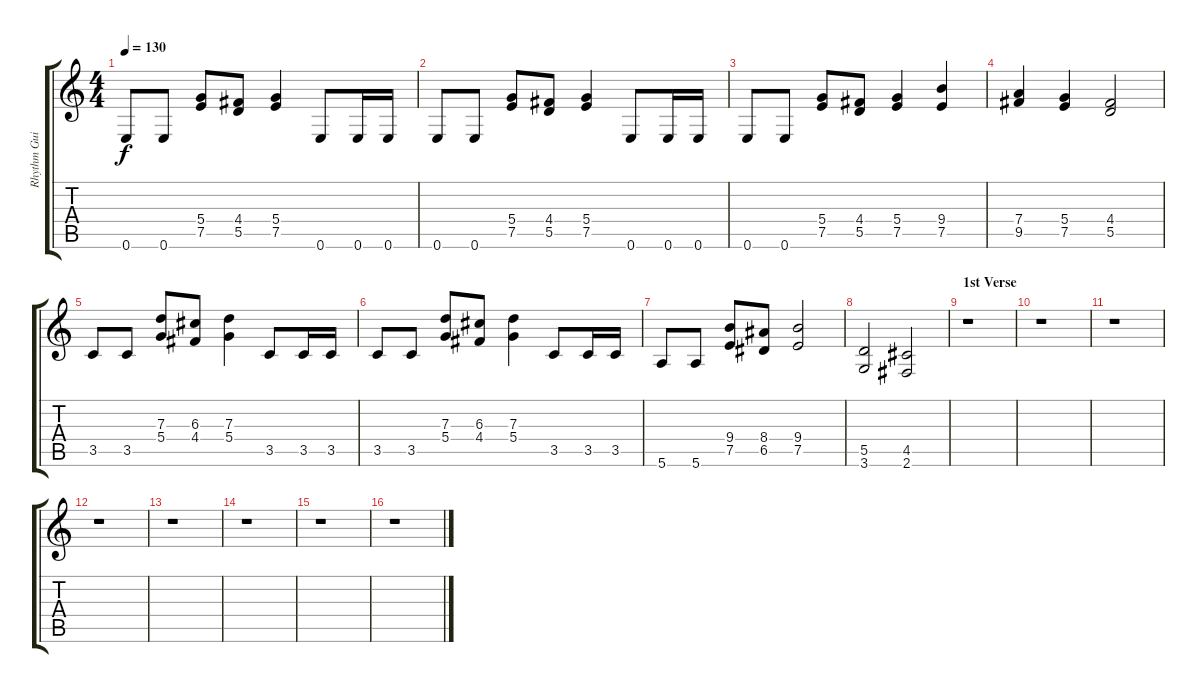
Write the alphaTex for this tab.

\track ("Rhythm Guitar" "Rhythm Gui") {instrument distortionguitar}
\staff {score tabs}
\tuning (E4 B3 G3 D3 A2 E2) {hide}
\ts (4 4)
\tempo 130
\clef g2
\ks c
0.6.8{dy f} 0.6.8 (5.4 7.5).8 (4.4 5.5).8 (5.4 7.5).4 0.6.8 0.6.16 0.6.16 |
0.6.8 0.6.8 (5.4 7.5).8 (4.4 5.5).8 (5.4 7.5).4 0.6.8 0.6.16 0.6.16 |
0.6.8 0.6.8 (5.4 7.5).8 (4.4 5.5).8 (5.4 7.5).4 (9.4 7.5).4 |
(7.4 9.5).4 (5.4 7.5).4 (4.4 5.5).2 |
3.5.8 3.5.8 (7.3 5.4).8 (6.3 4.4).8 (7.3 5.4).4 3.5.8 3.5.16 3.5.16 |
3.5.8 3.5.8 (7.3 5.4).8 (6.3 4.4).8 (7.3 5.4).4 3.5.8 3.5.16 3.5.16 |
5.6.8 5.6.8 (9.4 7.5).8 (8.4 6.5).8 (9.4 7.5).2 |
(5.5 3.6).2 (4.5 2.6).2 |
\section ("" "1st Verse")
r.1 |
r.1 |
r.1 |
r.1 |
r.1 |
r.1 |
r.1 |
r.1
